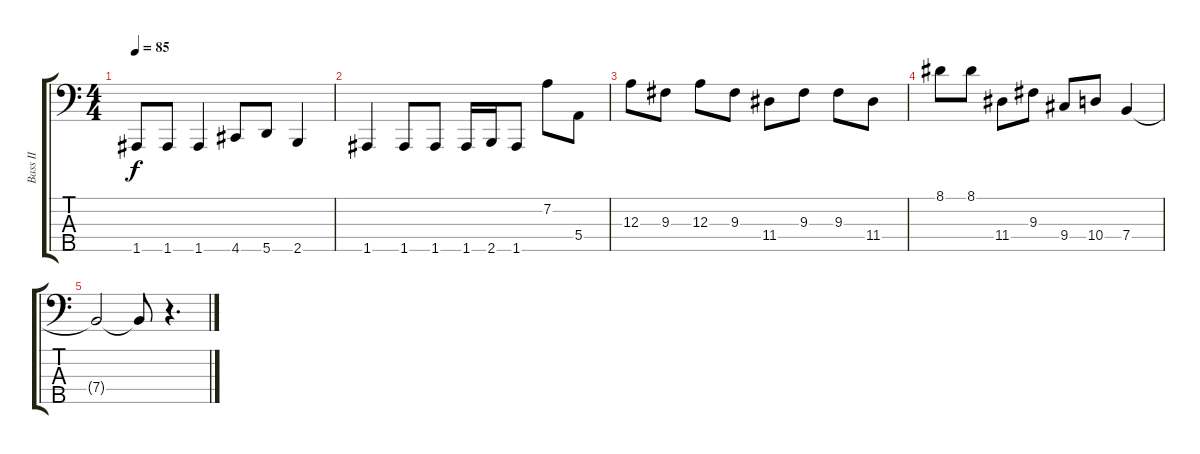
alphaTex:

\track ("Bass II" "Bass II") {instrument electricbassfinger}
\staff {score tabs}
\tuning (G2 D2 A1 E1 A0) {hide}
\ts (4 4)
\tempo 85
\clef f4
\ks c
1.5.8{dy f} 1.5.8 1.5.4 4.5.8 5.5.8 2.5.4 |
1.5.4 1.5.8 1.5.8 1.5.16 2.5.16 1.5.8 7.2.8 5.4.8 |
12.3.8 9.3.8 12.3.8 9.3.8 11.4.8 9.3.8 9.3.8 11.4.8 |
8.1.8 8.1.8 11.4.8 9.3.8 9.4.8 10.4.8 7.4.4 |
7.4{t}.2 7.4{t}.8 r.4{d}
